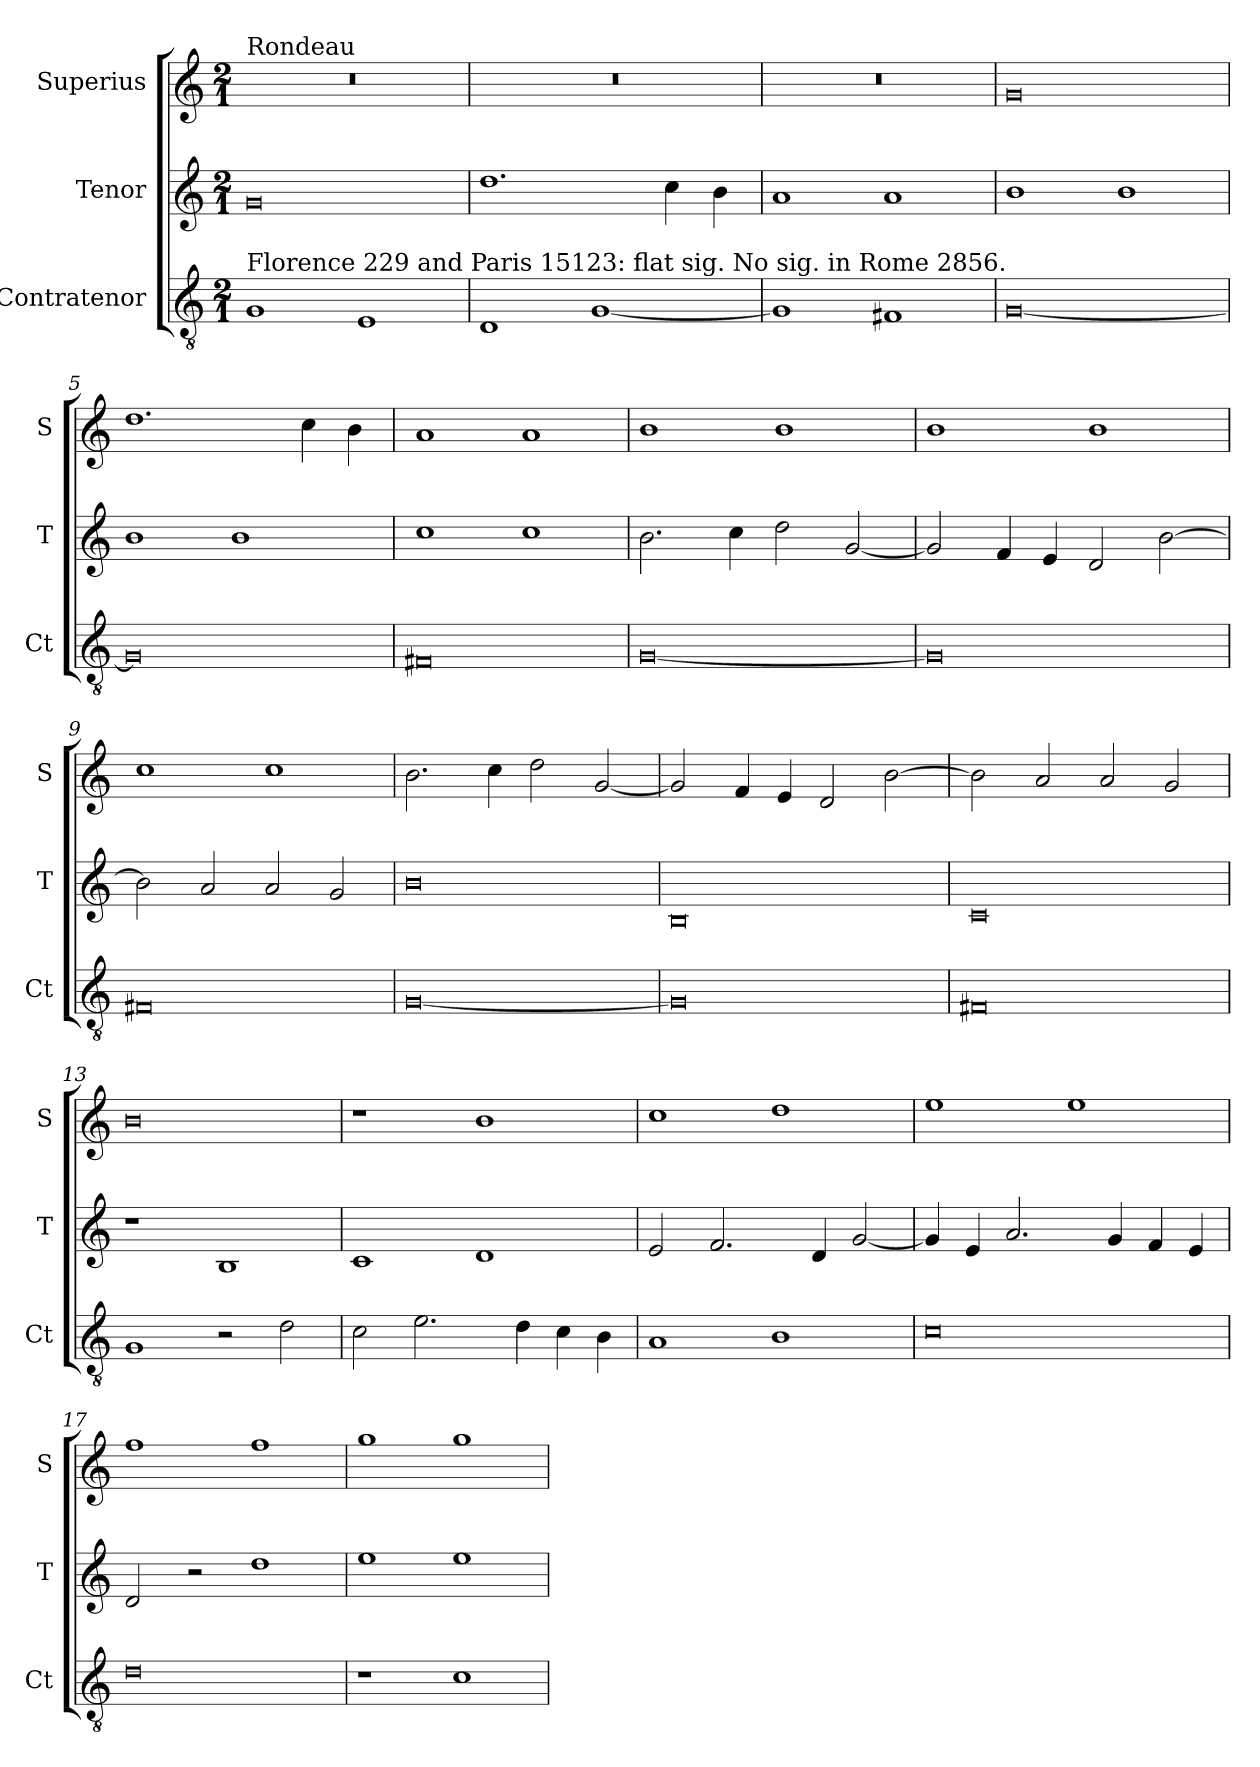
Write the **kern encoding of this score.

**kern	**kern	**kern
*part3	*part2	*part1
*staff3	*staff2	*staff1
*I"Contratenor	*I"Tenor	*I"Superius
*I'Ct	*I'T	*I'S
*clefGv2	*clefG2	*clefG2
*k[]	*k[]	*k[]
*M2/1	*M2/1	*M2/1
=1	=1	=1
!	!	!LO:TX:a:t=Rondeau
!LO:TX:a:t=Florence 229 and Paris 15123&colon; flat sig. No sig. in Rome 2856.	!	!
1G	0g	0r
1E	.	.
=2	=2	=2
1D	1.dd	0r
[1G	.	.
.	4cc	.
.	4b	.
=3	=3	=3
1G]	1a	0r
1F#X	1a	.
=4	=4	=4
[0G	1b	0g
.	1b	.
=5	=5	=5
0G]	1b	1.dd
.	1b	.
.	.	4cc
.	.	4b
=6	=6	=6
0F#X	1cc	1a
.	1cc	1a
=7	=7	=7
[0G	2.b	1b
.	4cc	.
.	2dd	1b
.	[2g	.
=8	=8	=8
0G]	2g]	1b
.	4f	.
.	4e	.
.	2d	1b
.	[2b	.
=9	=9	=9
0F#X	2b]	1cc
.	2a	.
.	2a	1cc
.	2g	.
=10	=10	=10
[0G	0b	2.b
.	.	4cc
.	.	2dd
.	.	[2g
=11	=11	=11
0G]	0B	2g]
.	.	4f
.	.	4e
.	.	2d
.	.	[2b
=12	=12	=12
0F#X	0c	2b]
.	.	2a
.	.	2a
.	.	2g
=13	=13	=13
1G	1r	0b
2r	1B	.
2d	.	.
=14	=14	=14
2c	1c	1r
2.e	.	.
.	1d	1b
4d	.	.
4c	.	.
4B	.	.
=15	=15	=15
1A	2e	1cc
.	2.f	.
1B	.	1dd
.	4d	.
.	[2g	.
=16	=16	=16
0c	4g]	1ee
.	4e	.
.	2.a	.
.	.	1ee
.	4g	.
.	4f	.
.	4e	.
=17	=17	=17
0d	2d	1ff
.	2r	.
.	1dd	1ff
=18	=18	=18
1r	1ee	1gg
1c	1ee	1gg
=	=	=
*-	*-	*-
